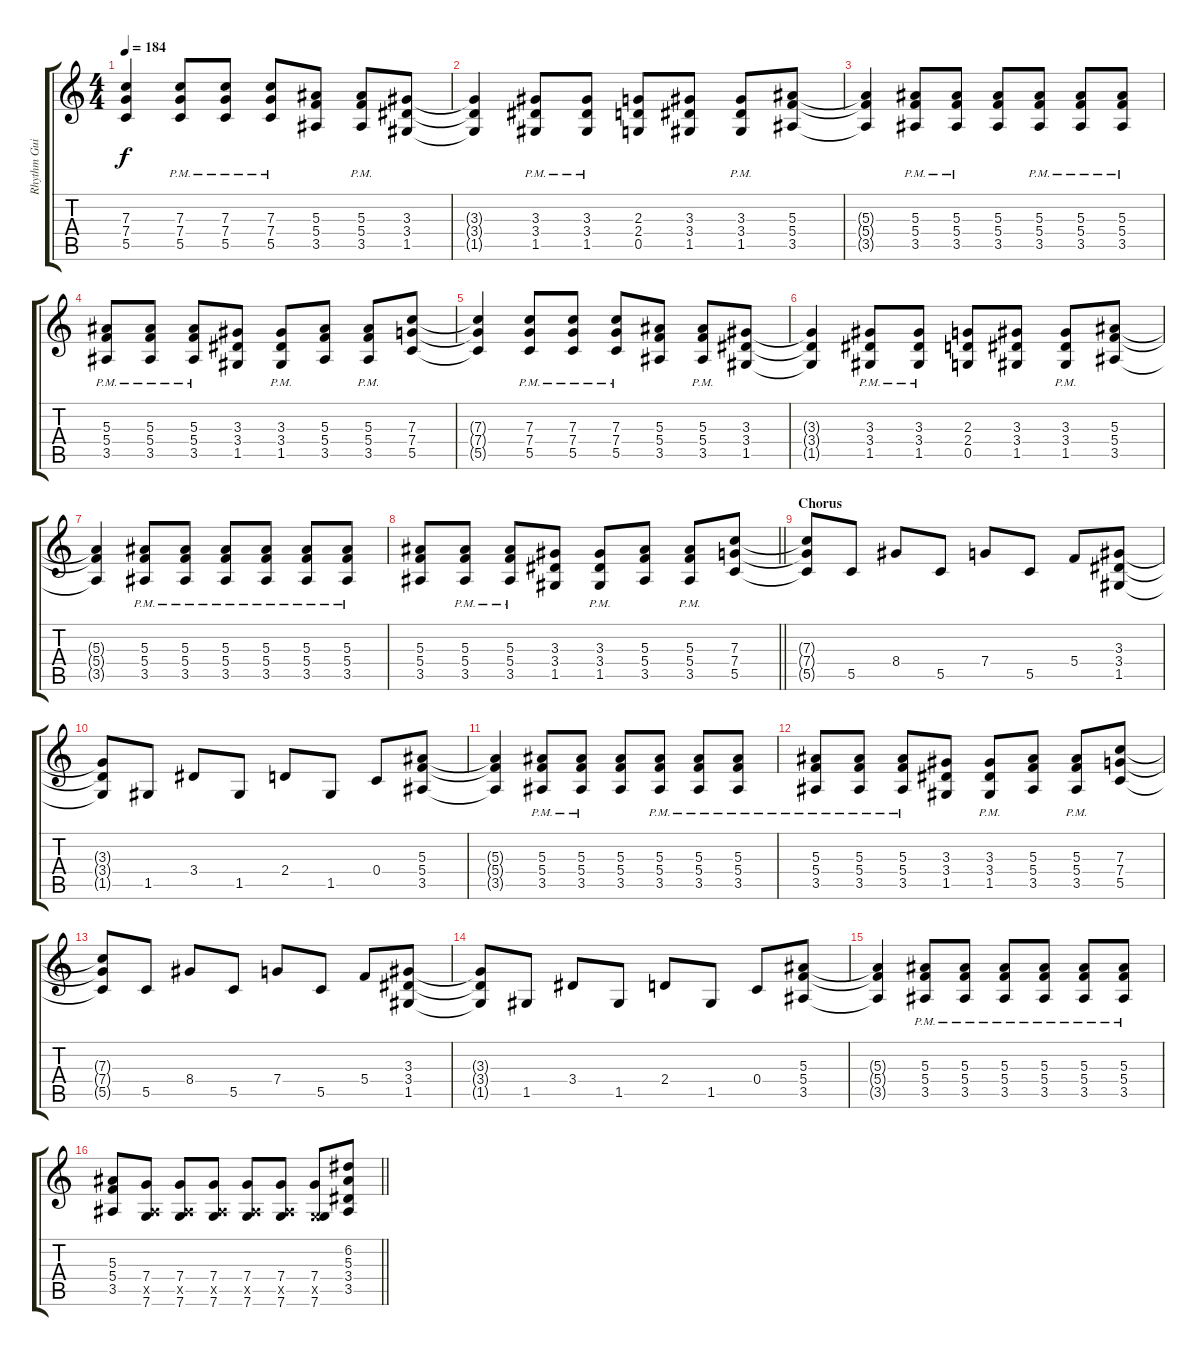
\track ("Rhythm Guitar" "Rhythm Gui") {instrument electricguitarclean}
\staff {score tabs}
\tuning (D4 A3 F3 C3 G2 C2) {hide}
\ts (4 4)
\tempo 184
\clef g2
\ks c
(7.3{t} 7.4{t} 5.5{t}).4{dy f} (7.3{pm} 7.4{pm} 5.5{pm}).8 (7.3{pm} 7.4{pm} 5.5{pm}).8 (7.3{pm} 7.4{pm} 5.5{pm}).8 (5.3 5.4 3.5).8 (5.3{pm} 5.4{pm} 3.5{pm}).8 (3.3 3.4 1.5).8 |
(3.3{t} 3.4{t} 1.5{t}).4 (3.3{pm} 3.4{pm} 1.5{pm}).8 (3.3{pm} 3.4{pm} 1.5{pm}).8 (2.3 2.4 0.5).8 (3.3 3.4 1.5).8 (3.3{pm} 3.4{pm} 1.5{pm}).8 (5.3 5.4 3.5).8 |
(5.3{t} 5.4{t} 3.5{t}).4 (5.3{pm} 5.4{pm} 3.5{pm}).8 (5.3{pm} 5.4{pm} 3.5{pm}).8 (5.3 5.4 3.5).8 (5.3{pm} 5.4{pm} 3.5{pm}).8 (5.3{pm} 5.4{pm} 3.5{pm}).8 (5.3{pm} 5.4{pm} 3.5{pm}).8 |
(5.3{pm} 5.4{pm} 3.5{pm}).8 (5.3{pm} 5.4{pm} 3.5{pm}).8 (5.3{pm} 5.4{pm} 3.5{pm}).8 (3.3 3.4 1.5).8 (3.3{pm} 3.4{pm} 1.5{pm}).8 (5.3 5.4 3.5).8 (5.3{pm} 5.4{pm} 3.5{pm}).8 (7.3 7.4 5.5).8 |
(7.3{t} 7.4{t} 5.5{t}).4 (7.3{pm} 7.4{pm} 5.5{pm}).8 (7.3{pm} 7.4{pm} 5.5{pm}).8 (7.3{pm} 7.4{pm} 5.5{pm}).8 (5.3 5.4 3.5).8 (5.3{pm} 5.4{pm} 3.5{pm}).8 (3.3 3.4 1.5).8 |
(3.3{t} 3.4{t} 1.5{t}).4 (3.3{pm} 3.4{pm} 1.5{pm}).8 (3.3{pm} 3.4{pm} 1.5{pm}).8 (2.3 2.4 0.5).8 (3.3 3.4 1.5).8 (3.3{pm} 3.4{pm} 1.5{pm}).8 (5.3 5.4 3.5).8 |
(5.3{t} 5.4{t} 3.5{t}).4 (5.3{pm} 5.4{pm} 3.5{pm}).8 (5.3{pm} 5.4{pm} 3.5{pm}).8 (5.3{pm} 5.4{pm} 3.5{pm}).8 (5.3{pm} 5.4{pm} 3.5{pm}).8 (5.3{pm} 5.4{pm} 3.5{pm}).8 (5.3{pm} 5.4{pm} 3.5{pm}).8 |
\barLineRight lightlight
(5.3 5.4 3.5).8 (5.3{pm} 5.4{pm} 3.5{pm}).8 (5.3{pm} 5.4{pm} 3.5{pm}).8 (3.3 3.4 1.5).8 (3.3{pm} 3.4{pm} 1.5{pm}).8 (5.3 5.4 3.5).8 (5.3{pm} 5.4{pm} 3.5{pm}).8 (7.3 7.4 5.5).8 |
\section ("" "Chorus")
(7.3{t} 7.4{t} 5.5{t}).8 5.5.8 8.4.8 5.5.8 7.4.8 5.5.8 5.4.8 (3.3 3.4 1.5).8 |
(3.3{t} 3.4{t} 1.5{t}).8 1.5.8 3.4.8 1.5.8 2.4.8 1.5.8 0.4.8 (5.3 5.4 3.5).8 |
(5.3{t} 5.4{t} 3.5{t}).4 (5.3{pm} 5.4{pm} 3.5{pm}).8 (5.3{pm} 5.4{pm} 3.5{pm}).8 (5.3 5.4 3.5).8 (5.3{pm} 5.4{pm} 3.5{pm}).8 (5.3{pm} 5.4{pm} 3.5{pm}).8 (5.3{pm} 5.4{pm} 3.5{pm}).8 |
(5.3{pm} 5.4{pm} 3.5{pm}).8 (5.3{pm} 5.4{pm} 3.5{pm}).8 (5.3{pm} 5.4{pm} 3.5{pm}).8 (3.3 3.4 1.5).8 (3.3{pm} 3.4{pm} 1.5{pm}).8 (5.3 5.4 3.5).8 (5.3{pm} 5.4{pm} 3.5{pm}).8 (7.3 7.4 5.5).8 |
(7.3{t} 7.4{t} 5.5{t}).8 5.5.8 8.4.8 5.5.8 7.4.8 5.5.8 5.4.8 (3.3 3.4 1.5).8 |
(3.3{t} 3.4{t} 1.5{t}).8 1.5.8 3.4.8 1.5.8 2.4.8 1.5.8 0.4.8 (5.3 5.4 3.5).8 |
(5.3{t} 5.4{t} 3.5{t}).4 (5.3{pm} 5.4{pm} 3.5{pm}).8 (5.3{pm} 5.4{pm} 3.5{pm}).8 (5.3{pm} 5.4{pm} 3.5{pm}).8 (5.3{pm} 5.4{pm} 3.5{pm}).8 (5.3{pm} 5.4{pm} 3.5{pm}).8 (5.3{pm} 5.4{pm} 3.5{pm}).8 |
\barLineRight lightlight
(5.3 5.4 3.5).8 (7.4 3.5{x} 7.6).8 (7.4 3.5{x} 7.6).8 (7.4 3.5{x} 7.6).8 (7.4 3.5{x} 7.6).8 (7.4 3.5{x} 7.6).8 (7.4 0.5{x} 7.6).8 (6.2 5.3 3.4 3.5).8
